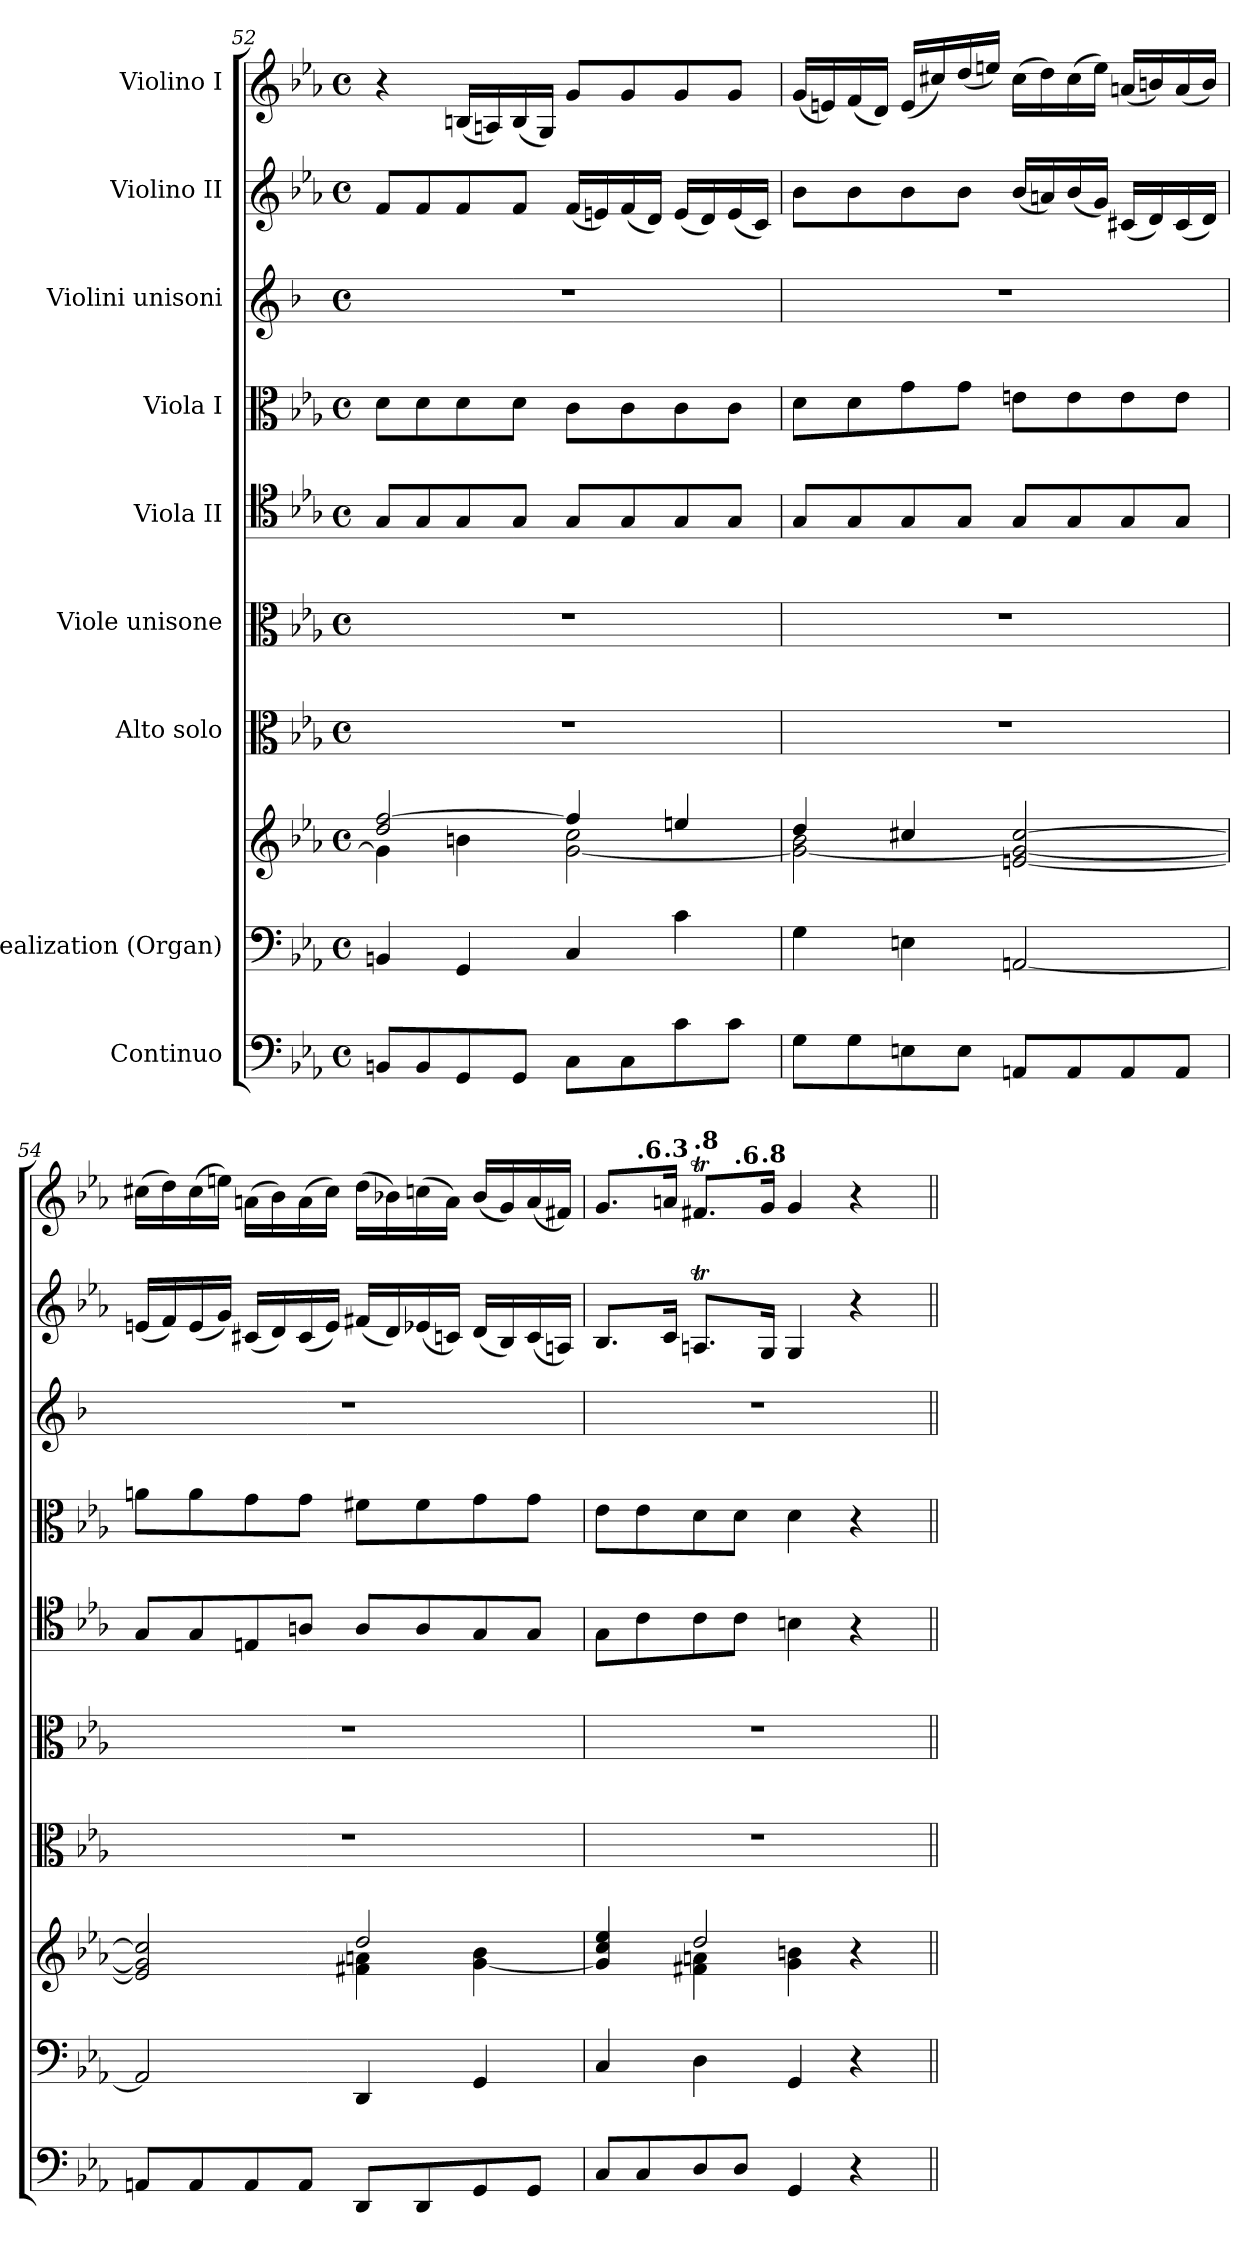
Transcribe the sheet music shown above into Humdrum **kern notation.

**kern	**kern	**kern	**kern	**kern	**kern	**kern	**kern	**kern	**kern
*part9	*part8	*part8	*part7	*part6	*part5	*part4	*part3	*part2	*part1
*staff10	*staff9	*staff8	*staff7	*staff6	*staff5	*staff4	*staff3	*staff2	*staff1
*I"Continuo	*I"Realization (Organ)	*	*I"Alto solo	*I"Viole unisone	*I"Viola II	*I"Viola I	*I"Violini unisoni	*I"Violino II	*I"Violino I
*clefF4	*clefF4	*clefG2	*clefC3	*clefC3	*clefC4	*clefC3	*clefG2	*clefG2	*clefG2
*	*	*	*	*	*	*	*ITrd1c2	*	*
*k[b-e-a-]	*k[b-e-a-]	*k[b-e-a-]	*k[b-e-a-]	*k[b-e-a-]	*k[b-e-a-]	*k[b-e-a-]	*k[b-e-a-]	*k[b-e-a-]	*k[b-e-a-]
*M4/4	*M4/4	*M4/4	*M4/4	*M4/4	*M4/4	*M4/4	*M4/4	*M4/4	*M4/4
*met(c)	*met(c)	*met(c)	*met(c)	*met(c)	*met(c)	*met(c)	*met(c)	*met(c)	*met(c)
=52	=52	=52	=52	=52	=52	=52	=52	=52	=52
*	*	*^	*	*	*	*	*	*	*
8BBn/L	4BBn/	2dd/ [2ff/	4g\]	1r	1r	8G/L	8d\L	1r	8f/L	4r
8BB/	.	.	.	.	.	8G/	8d\	.	8f/	.
8GG/	4GG/	.	4bn\	.	.	8G/	8d\	.	8f/	(<16Bn/LL
.	.	.	.	.	.	.	.	.	.	16An/)
8GG/J	.	.	.	.	.	8G/J	8d\J	.	8f/J	(<16B/
.	.	.	.	.	.	.	.	.	.	16G/JJ)
8C\L	4C/	4ff/]	[2g\ 2cc\	.	.	8G/L	8c\L	.	(<16f/LL	8g/L
.	.	.	.	.	.	.	.	.	16en/)	.
8C\	.	.	.	.	.	8G/	8c\	.	(<16f/	8g/
.	.	.	.	.	.	.	.	.	16d/JJ)	.
8c\	4c\	4een/	.	.	.	8G/	8c\	.	(<16e/LL	8g/
.	.	.	.	.	.	.	.	.	16d/)	.
8c\J	.	.	.	.	.	8G/J	8c\J	.	(<16e/	8g/J
.	.	.	.	.	.	.	.	.	16c/JJ)	.
!!LO:LB:g=z
=53	=53	=53	=53	=53	=53	=53	=53	=53	=53	=53
8G\L	4G\	4dd/	2g\_ 2b-\	1r	1r	8G/L	8d\L	1r	8b-\L	(<16g/LL
.	.	.	.	.	.	.	.	.	.	16en/)
8G\	.	.	.	.	.	8G/	8d\	.	8b-\	(<16f/
.	.	.	.	.	.	.	.	.	.	16d/JJ)
8En\	4En\	4cc#X/	.	.	.	8G/	8g\	.	8b-\	(<16e/LL
.	.	.	.	.	.	.	.	.	.	16cc#X/)
8E\J	.	.	.	.	.	8G/J	8g\J	.	8b-\J	(<16dd/
.	.	.	.	.	.	.	.	.	.	16een/JJ)
8AAn/L	[2AAn/	[2en/ 2g/_ [2cc#/	2ryy	.	.	8G/L	8en\L	.	(<16b-/LL	(>16cc#\LL
.	.	.	.	.	.	.	.	.	16an/)	16dd\)
8AA/	.	.	.	.	.	8G/	8e\	.	(<16b-/	(>16cc#\
.	.	.	.	.	.	.	.	.	16g/JJ)	16ee\JJ)
8AA/	.	.	.	.	.	8G/	8e\	.	(<16c#X/LL	(<16an/LL
.	.	.	.	.	.	.	.	.	16d/)	16bn/)
8AA/J	.	.	.	.	.	8G/J	8e\J	.	(<16c#/	(<16a/
.	.	.	.	.	.	.	.	.	16d/JJ)	16b/JJ)
=54	=54	=54	=54	=54	=54	=54	=54	=54	=54	=54
8AAn/L	2AA/]	2e/] 2g/] 2cc#/]	2ryy	1r	1r	8G/L	8an\L	1r	(<16en/LL	(>16cc#X\LL
.	.	.	.	.	.	.	.	.	16f/)	16dd\)
8AA/	.	.	.	.	.	8G/	8a\	.	(<16e/	(>16cc#\
.	.	.	.	.	.	.	.	.	16g/JJ)	16een\JJ)
8AA/	.	.	.	.	.	8En/	8g\	.	(<16c#X/LL	(>16an\LL
.	.	.	.	.	.	.	.	.	16d/)	16b-\)
8AA/J	.	.	.	.	.	8An/J	8g\J	.	(<16c#/	(>16a\
.	.	.	.	.	.	.	.	.	16e/JJ)	16cc#\JJ)
8DD/L	4DD/	2dd/	4f#X\ 4an\	.	.	8A/L	8f#X\L	.	(<16f#X/LL	(>16dd\LL
.	.	.	.	.	.	.	.	.	16d/)	16b-X\)
8DD/	.	.	.	.	.	8A/	8f#\	.	(<16e-X/	(>16ccn\
.	.	.	.	.	.	.	.	.	16cn/JJ)	16a\JJ)
8GG/	4GG/	.	[4g\ 4b-\	.	.	8G/	8g\	.	(<16d/LL	(<16b-/LL
.	.	.	.	.	.	.	.	.	16B-/)	16g/)
8GG/J	.	.	.	.	.	8G/J	8g\J	.	(<16c/	(<16a/
.	.	.	.	.	.	.	.	.	16An/JJ)	16f#X/JJ)
=55	=55	=55	=55	=55	=55	=55	=55	=55	=55	=55
*	*	*	*	*	*	*	*	*	*	*MM39
*	*	*	*	*	*	*	*	*	*	*^
*	*	*	*	*	*	*	*	*	*	*	*^
8C/L	4C/	4g/] 4cc/ 4ee-/	4ryy	1r	1r	8G\L	8e-\L	1r	8.B-/L	8.g/L	8ryy	4.ryy
*	*	*	*	*	*	*	*	*	*	*MM38	*	*
!	!	!	!	!	!	!	!	!	!	!	!LO:TX:a:B:t=.6	!
8C/	.	.	.	.	.	8c\	8e-\	.	.	.	2..ryy	.
*	*	*	*	*	*	*	*	*	*	*MM38	*	*
!	!	!	!	!	!	!	!	!	!	!LO:TX:a:B:t=.3	!	!
.	.	.	.	.	.	.	.	.	16c/Jk	16an/Jk	.	.
*	*	*	*	*	*	*	*	*	*	*MM37	*	*
!	!	!	!	!	!	!	!	!	!	!LO:TX:a:B:t=.8	!	!
8D/	4D\	2dd/	4f#X\ 4an\	.	.	8c\	8d\	.	8.Ant/L	8.f#Xt/L	.	.
*	*	*	*	*	*	*	*	*	*	*MM36	*	*
!	!	!	!	!	!	!	!	!	!	!	!	!LO:TX:a:B:t=.6
8D/J	.	.	.	.	.	8c\J	8d\J	.	.	.	.	2ryy
*	*	*	*	*	*	*	*	*	*	*MM35	*	*
!	!	!	!	!	!	!	!	!	!	!LO:TX:a:B:t=.8	!	!
.	.	.	.	.	.	.	.	.	16G/Jk	16g/Jk	.	.
*	*	*	*	*	*	*	*	*	*	*MM35	*	*
4GG/	4GG/	.	4g\ 4bn\	.	.	4Bn\	4d\	.	4G/	4g/	.	.
4r	4r	4r	4ryy	.	.	4r	4r	.	4r	4r	.	.
.	.	.	.	.	.	.	.	.	.	.	.	8ryy
*	*	*v	*v	*	*	*	*	*	*	*v	*v	*v
=||	=||	=||	=||	=||	=||	=||	=||	=||	=||
*-	*-	*-	*-	*-	*-	*-	*-	*-	*-
